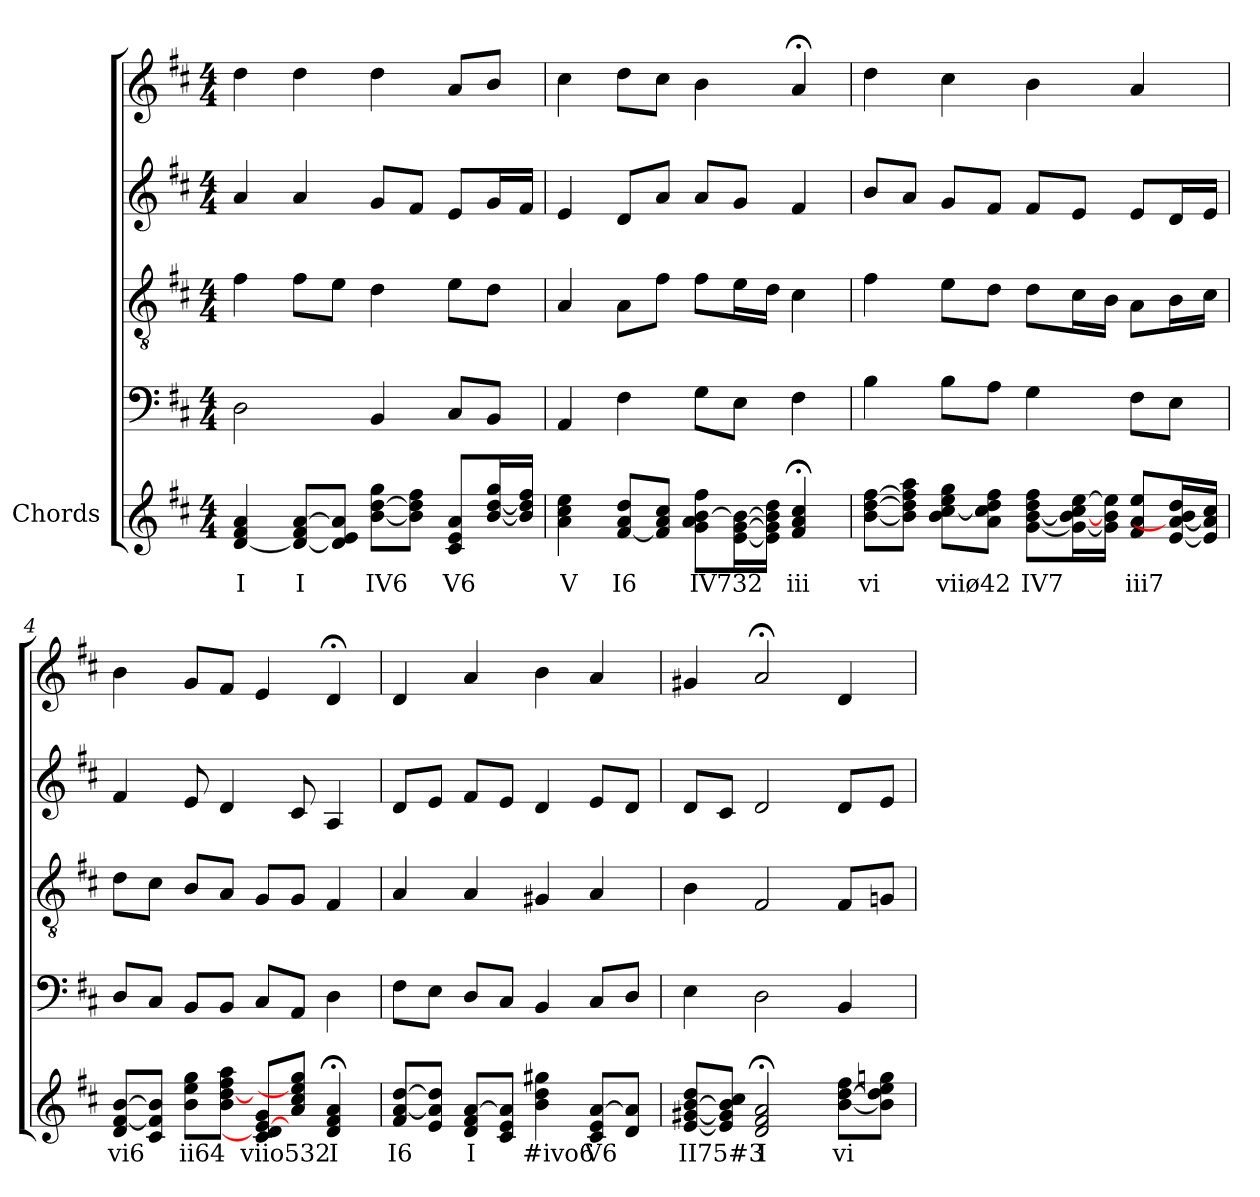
**kern	**text	**kern	**kern	**kern	**kern
*part5	*part5	*part4	*part3	*part2	*part1
*staff5	*staff5	*staff4	*staff3	*staff2	*staff1
*I"Chords	*	*	*	*	*
*clefG2	*	*clefF4	*clefGv2	*clefG2	*clefG2
*k[f#c#]	*	*k[f#c#]	*k[f#c#]	*k[f#c#]	*k[f#c#]
*M4/4	*	*M4/4	*M4/4	*M4/4	*M4/4
=1	=1	=1	=1	=1	=1
[4d 4f# 4a	I	2D\	4f#\	4a/	4dd\
8d/_ 8f# [8aL	I	.	8f#\L	4a/	4dd\
8d/] 8e 8a]J	.	.	8e\J	.	.
[8b\ [8dd 8ggL	IV6	4BB/	4d\	8g/L	4dd\
8b\] 8dd] 8ff#J	.	.	.	8f#/J	.
8c#/ 8e 8aL	V6	8C#/L	8e\L	8e/L	8a/L
[16b/ [16dd 16ggL	.	8BB/J	8d\J	16g/L	8b/J
16b/] 16dd] 16ff#JJ	.	.	.	16f#/JJ	.
=2	=2	=2	=2	=2	=2
4a 4cc# 4ee	V	4AA/	4A/	4e/	4cc#\
[8f#/ 8a 8ddL	I6	4F#\	8A\L	8d/L	8dd\L
8f#/] 8a 8cc#J	.	.	8f#\J	8a/J	8cc#\J
8g\ 8a [8b 8ff#L	IV732	8G\L	8f#\L	8a/L	4b\
[16e\ [16g 16b_L	.	8E\J	16e\L	8g/J	.
16e\] 16g] 16b] 16ddJJ	.	.	16d\JJ	.	.
4f#; 4a; 4cc#;	iii	4F#\	4c#\	4f#/	4a;/
=3	=3	=3	=3	=3	=3
[8b\ [8dd [8ff#L	vi	4B\	4f#\	8b/L	4dd\
8b\] 8dd] 8ff#] 8aaJ	.	.	.	8a/J	.
8b\ [8cc# 8ee 8ggL	viiø42	8B\L	8e\L	8g/L	4cc#\
8a\ 8cc#] 8dd 8ff#J	.	8A\J	8d\J	8f#/J	.
[8g\ [8b 8dd 8ff#L	IV7	4G\	8d\L	8f#/L	4b\
16g\_ 16b_ 16cc# [16eeL	.	.	16c#\L	8e/J	.
16g\] 16b 16ee]JJ	.	.	16B\JJ	.	.
8f#/ 8a 8eeL	iii7	8F#\L	8A\L	8e/L	4a/
[16e/ 16a_ 16b 16ddL	.	8E\J	16B\L	16d/L	.
16e/] 16a] 16cc#JJ	.	.	16c#\JJ	16e/JJ	.
=4	=4	=4	=4	=4	=4
8d/ [8f# [8bL	vi6	8D/L	8d\L	4f#/	4b\
8c#/ 8f#] 8b]J	.	8C#/J	8c#\J	.	.
8b\ 8ee 8ggL	ii64	8BB/L	8B/L	8e/	8g/L
8b\ [8dd 8ff# 8aaJ	.	8BB/J	8A/J	4d/	8f#/J
8c#/ 8d] [8e 8gL	viio532	8C#/L	8G/L	.	4e/
8a/ 8cc# 8ee] 8ggJ	.	8AA/J	8G/J	8c#/	.
4d; 4f#; 4a;	I	4D\	4F#/	4A/	4d;/
=5	=5	=5	=5	=5	=5
8f#/ [8a [8ddL	I6	8F#\L	4A/	8d/L	4d/
8e/ 8a] 8dd]J	.	8E\J	.	8e/J	.
8d/ 8f# [8aL	I	8D/L	4A/	8f#/L	4a/
8c#/ 8e 8a]J	.	8C#/J	.	8e/J	.
4b 4dd 4gg#X	#ivo6	4BB/	4G#X/	4d/	4b\
8c#/ 8e [8aL	V6	8C#/L	4A/	8e/L	4a/
8d/ 8a]J	.	8D/J	.	8d/J	.
!!LO:LB:g=z
=6	=6	=6	=6	=6	=6
[8e/ [8g#X [8b 8ddL	II75#3	4E\	4B\	8d/L	4g#X/
8e/] 8g#] 8b] 8cc#J	.	.	.	8c#/J	.
2d; 2f#; 2a;	I	2D\	2F#/	2d/	2a;/
[8b\ [8dd 8ff#L	vi	4BB/	8F#/L	8d/L	4d/
8b\] 8dd] 8ee 8ggnJ	.	.	8Gn/J	8e/J	.
=	=	=	=	=	=
*-	*-	*-	*-	*-	*-
